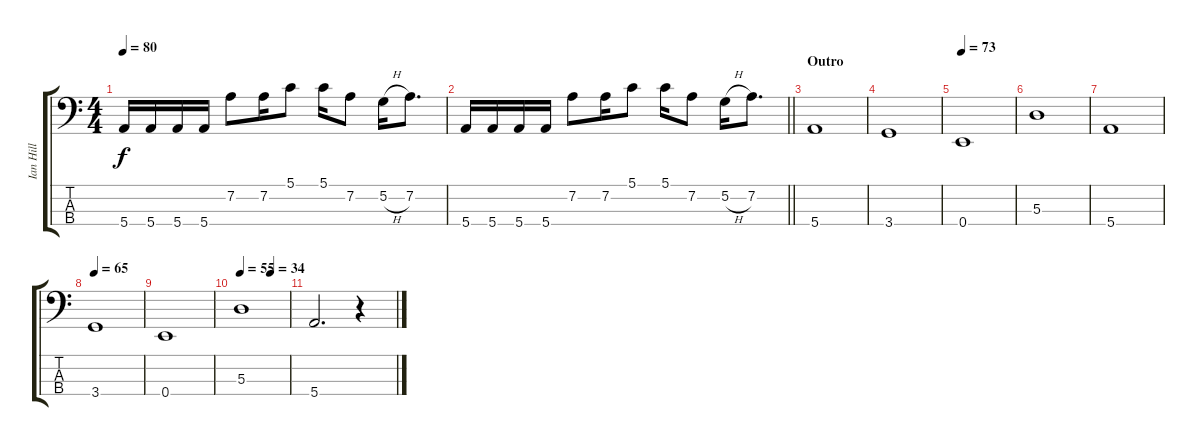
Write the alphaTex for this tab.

\track ("Ian Hill" "Ian Hill") {instrument electricbassfinger}
\staff {score tabs}
\tuning (G2 D2 A1 E1) {hide}
\ts (4 4)
\tempo 80
\clef f4
\ks aminor
5.4.16{dy f} 5.4.16 5.4.16 5.4.16 7.2.8 7.2.16 5.1.8 5.1.16 7.2.8 5.2{h}.16 7.2.8{d} |
\barLineRight lightlight
5.4.16 5.4.16 5.4.16 5.4.16 7.2.8 7.2.16 5.1.8 5.1.16 7.2.8 5.2{h}.16 7.2.8{d} |
\section ("" "Outro")
5.4.1{volume 14} |
3.4.1 |
\tempo 73
0.4.1 |
5.3.1 |
5.4.1 |
\tempo 65
3.4.1 |
0.4.1 |
\tempo 55
\tempo (34 0.625)
5.3.1 |
5.4.2{d} r.4
